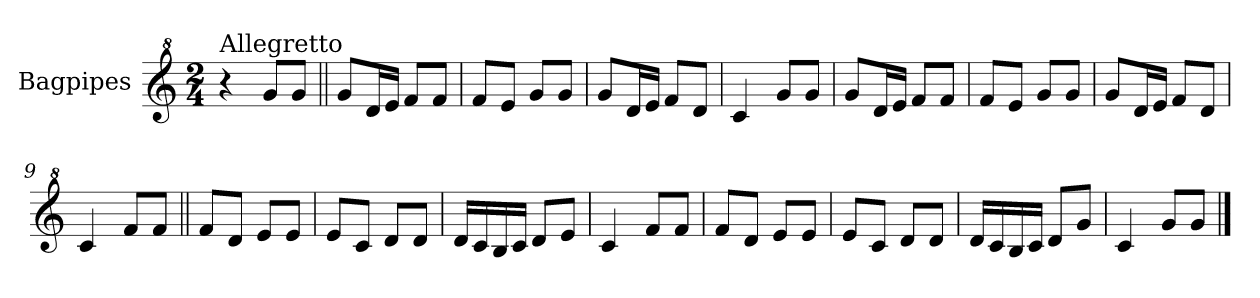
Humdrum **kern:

**kern
*part1
*staff1
*I"Bagpipes
*I'Bag
*clefG^2
*k[]
*C:
*M2/4
=1
!LO:TX:a:t=Allegretto
4r
8gg/L
8gg/J
=2||
8gg/L
16dd/L
16ee/JJ
8ff/L
8ff/J
=3
8ff/L
8ee/J
8gg/L
8gg/J
=4
8gg/L
16dd/L
16ee/JJ
8ff/L
8dd/J
=5
4cc/
8gg/L
8gg/J
=6
8gg/L
16dd/L
16ee/JJ
8ff/L
8ff/J
=7
8ff/L
8ee/J
8gg/L
8gg/J
=8
8gg/L
16dd/L
16ee/JJ
8ff/L
8dd/J
=9
4cc/
8ff/L
8ff/J
=10||
8ff/L
8dd/J
8ee/L
8ee/J
!!LO:LB:g=z
=11
8ee/L
8cc/J
8dd/L
8dd/J
=12
16dd/LL
16cc/
16b/
16cc/JJ
8dd/L
8ee/J
=13
4cc/
8ff/L
8ff/J
=14
8ff/L
8dd/J
8ee/L
8ee/J
=15
8ee/L
8cc/J
8dd/L
8dd/J
=16
16dd/LL
16cc/
16b/
16cc/JJ
8dd/L
8gg/J
=17
4cc/
8gg/L
8gg/J
==
*-
